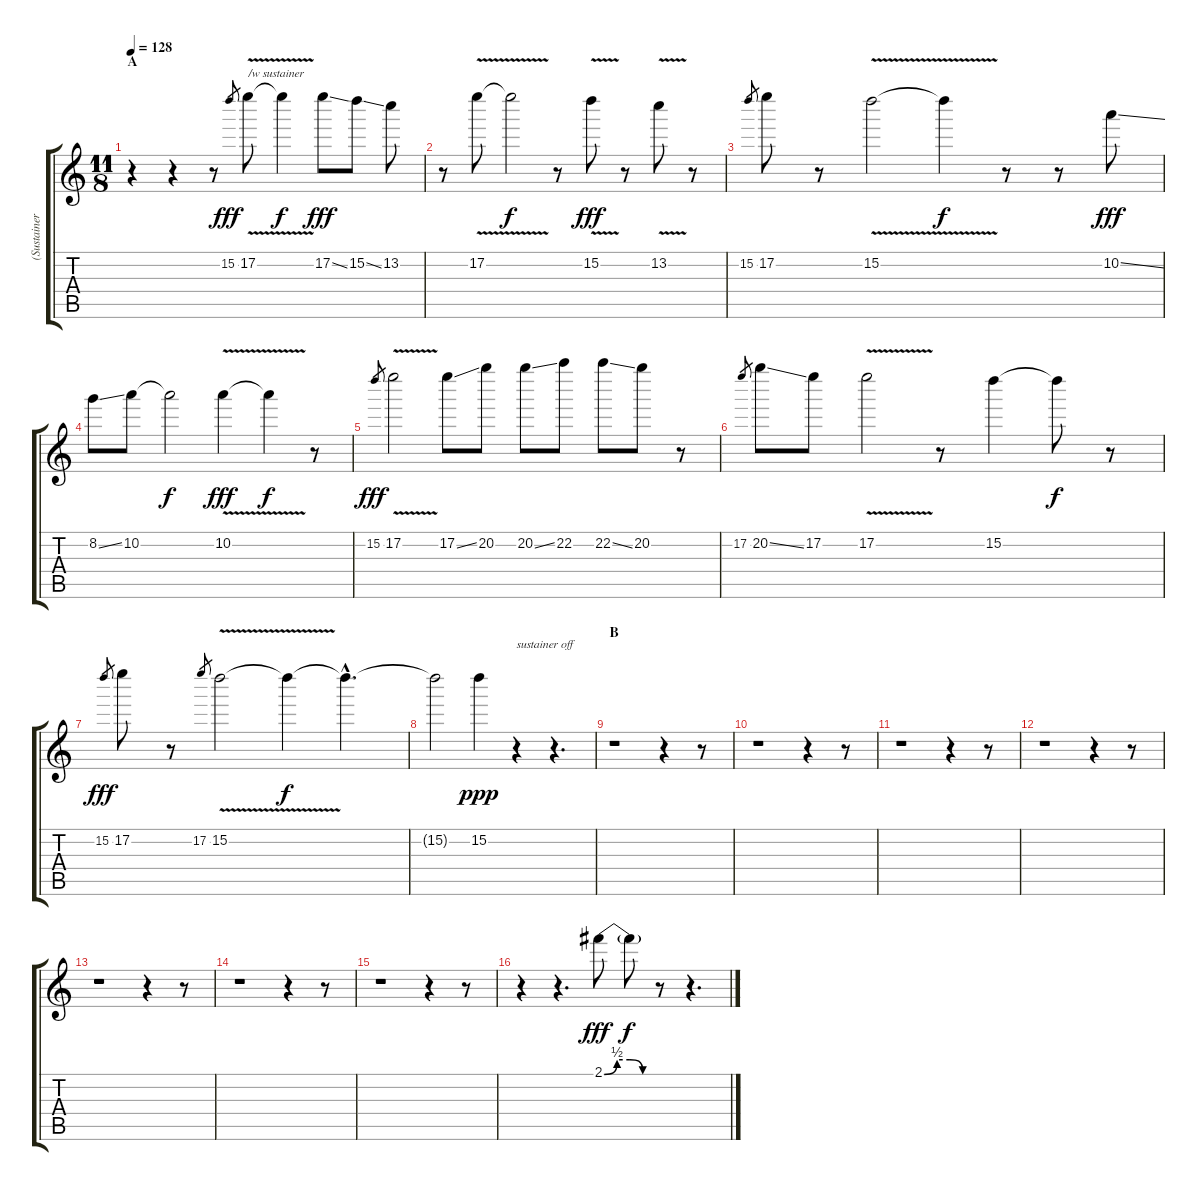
\track ("(Sustainer / A.H.)" "(Sustainer") {instrument distortionguitar}
\staff {score tabs}
\tuning (E5 B4 G4 D4 A3 E3) {hide}
\ts (11 8)
\section ("" "A")
\tempo 128
\clef g2
\ks c
r.4{dy fff instrument distortionguitar} r.4 r.8 15.2.8{gr} 17.2{v}.8{txt "/w sustainer" volume 13} 17.2{t}.4{dy f} 17.2{ss}.8{dy fff} 15.2{ss}.8 13.2.8 |
r.8 17.2{v}.8 17.2{t}.2{dy f} r.8 15.2{v}.8{dy fff} r.8 13.2{v}.8 r.8 |
15.2.8{gr} 17.2.8 r.8 15.2{v}.2 15.2{t}.4{dy f} r.8 r.8 10.2{ss}.8{dy fff} |
8.2{ss}.8 10.2.8 10.2{t}.2{dy f} 10.2{v}.4{dy fff} 10.2{t}.4{dy f} r.8 |
15.2.8{gr dy fff} 17.2{v}.2 17.2{ss}.8 20.2.8 20.2{ss}.8 22.2.8 22.2{ss}.8 20.2.8 r.8 |
17.2.8{gr} 20.2{ss}.8 17.2.8 17.2{v}.2 r.8 15.2.4 15.2{t}.8{dy f} r.8 |
15.2.8{gr dy fff} 17.2.8 r.8 17.2.8{gr} 15.2{v}.2 15.2{t}.4{dy f} 15.2{hac t}.4{d} |
15.2{t}.2 15.2.4{dy ppp} r.4{txt "sustainer off"} r.4{d} |
\section ("" "B")
r.1 r.4 r.8 |
r.1 r.4 r.8 |
r.1 r.4 r.8 |
r.1 r.4 r.8 |
r.1 r.4 r.8 |
r.1 r.4 r.8 |
r.1 r.4 r.8 |
r.4 r.4{d} 2.1{be (custom 0 0 15 2 30 2 45 0 60 0)}.8{dy fff volume 16} 2.1{t}.8{dy f} r.8 r.4{d}
